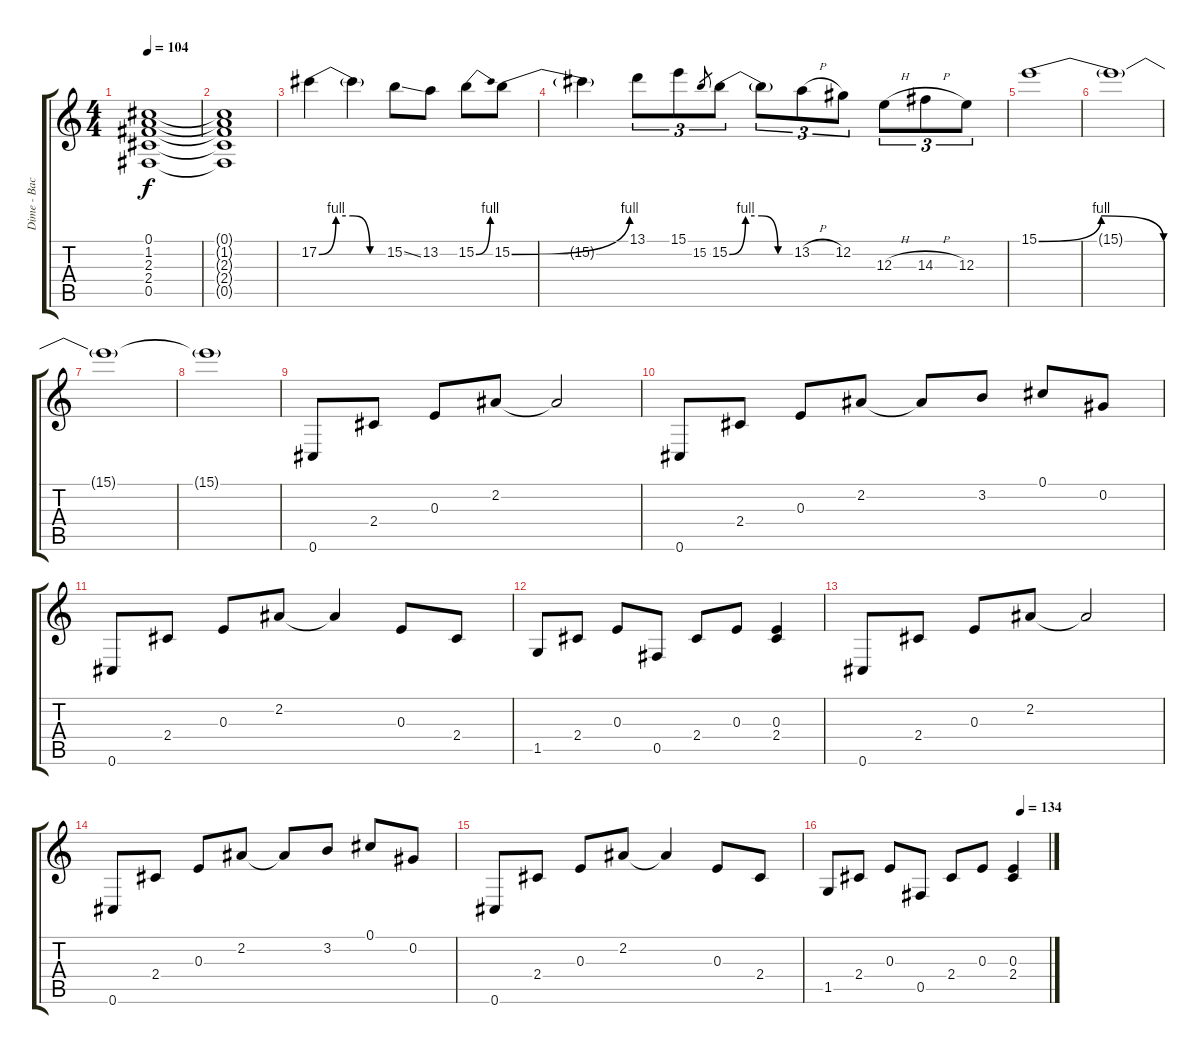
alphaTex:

\track ("Dime - Back Guitar" "Dime - Bac") {instrument distortionguitar}
\staff {score tabs}
\tuning (Db4 Ab3 E3 B2 Gb2 Db2) {hide}
\ts (4 4)
\tempo 104
\clef g2
\ks c
(0.1 1.2 2.3 2.4 0.5).1{dy f} |
(0.1{t} 1.2{t} 2.3{t} 2.4{t} 0.5{t}).1 |
17.2{be (custom 0 0 15 4 30 4 45 0 60 0)}.4 17.2{t}.4 15.2{ss}.8 13.2.8 15.2{be (bend 0 0 60 4)}.8 15.2{be (bend 0 0 60 4)}.8 |
15.2{t}.4 13.1.8{tu (3 2)} 15.1.8{tu (3 2)} 15.2.8{gr} 15.2{be (custom 0 0 15 4 30 4 45 0 60 0)}.8{tu (3 2)} 15.2{t}.8{tu (3 2)} 13.2{h}.8{tu (3 2)} 12.2.8{tu (3 2)} 12.3{h}.8{tu (3 2)} 14.3{h}.8{tu (3 2)} 12.3.8{tu (3 2)} |
15.1{be (bendrelease 0 0 15 4 30 4 60 0)}.1 |
15.1{t}.1 |
15.1{t}.1 |
15.1{t}.1 |
0.6.8{volume 10 balance 12} 2.4.8 0.3.8 2.2.8 2.2{t}.2 |
0.6.8 2.4.8 0.3.8 2.2.8 2.2{t}.8 3.2.8 0.1.8 0.2.8 |
0.6.8 2.4.8 0.3.8 2.2.8 2.2{t}.4 0.3.8 2.4.8 |
1.5.8 2.4.8 0.3.8 0.5.8 2.4.8 0.3.8 (0.3 2.4).4 |
0.6.8 2.4.8 0.3.8 2.2.8 2.2{t}.2 |
0.6.8 2.4.8 0.3.8 2.2.8 2.2{t}.8 3.2.8 0.1.8 0.2.8 |
0.6.8 2.4.8 0.3.8 2.2.8 2.2{t}.4 0.3.8 2.4.8 |
\tempo (134 0.875)
1.5.8 2.4.8 0.3.8 0.5.8 2.4.8 0.3.8 (0.3 2.4).4
